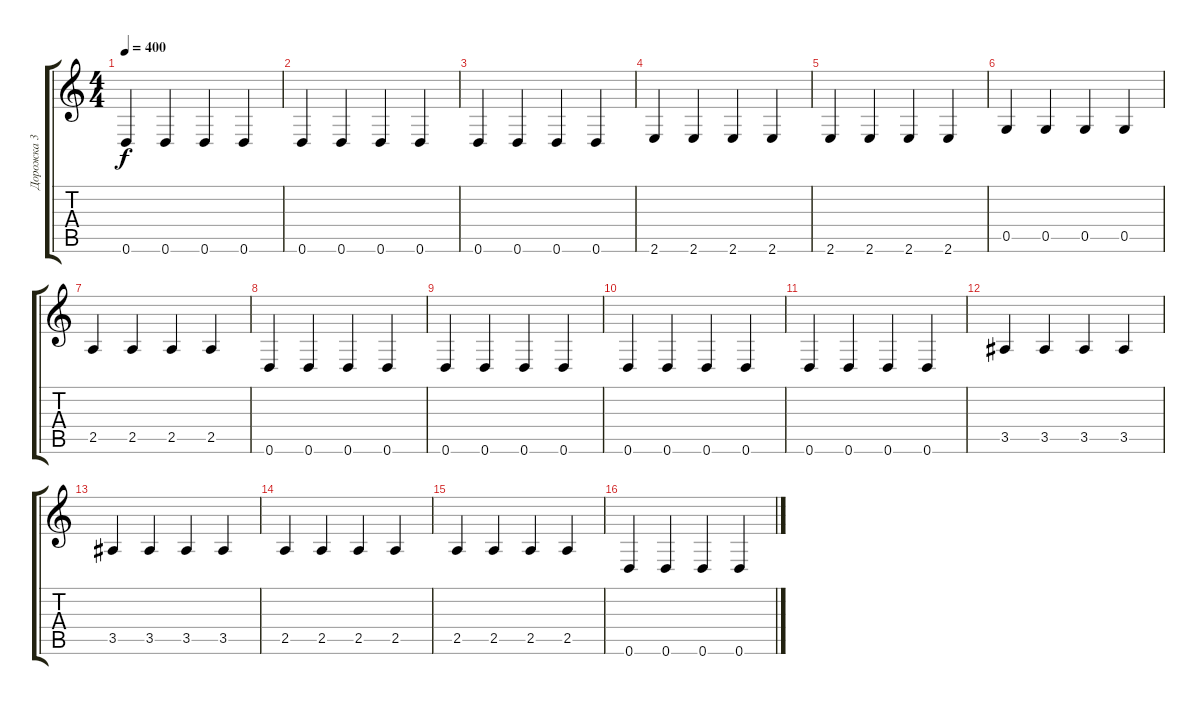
\track ("Дорожка 3" "Дорожка 3") {instrument electricbassfinger}
\staff {score tabs}
\tuning (D4 A3 F3 C3 G2 D2) {hide}
\ts (4 4)
\tempo 400
\clef g2
\ks c
0.6.4{dy f} 0.6.4 0.6.4 0.6.4 |
0.6.4 0.6.4 0.6.4 0.6.4 |
0.6.4 0.6.4 0.6.4 0.6.4 |
2.6.4 2.6.4 2.6.4 2.6.4 |
2.6.4 2.6.4 2.6.4 2.6.4 |
0.5.4 0.5.4 0.5.4 0.5.4 |
2.5.4 2.5.4 2.5.4 2.5.4 |
0.6.4 0.6.4 0.6.4 0.6.4 |
0.6.4 0.6.4 0.6.4 0.6.4 |
0.6.4 0.6.4 0.6.4 0.6.4 |
0.6.4 0.6.4 0.6.4 0.6.4 |
3.5.4 3.5.4 3.5.4 3.5.4 |
3.5.4 3.5.4 3.5.4 3.5.4 |
2.5.4 2.5.4 2.5.4 2.5.4 |
2.5.4 2.5.4 2.5.4 2.5.4 |
0.6.4 0.6.4 0.6.4 0.6.4
